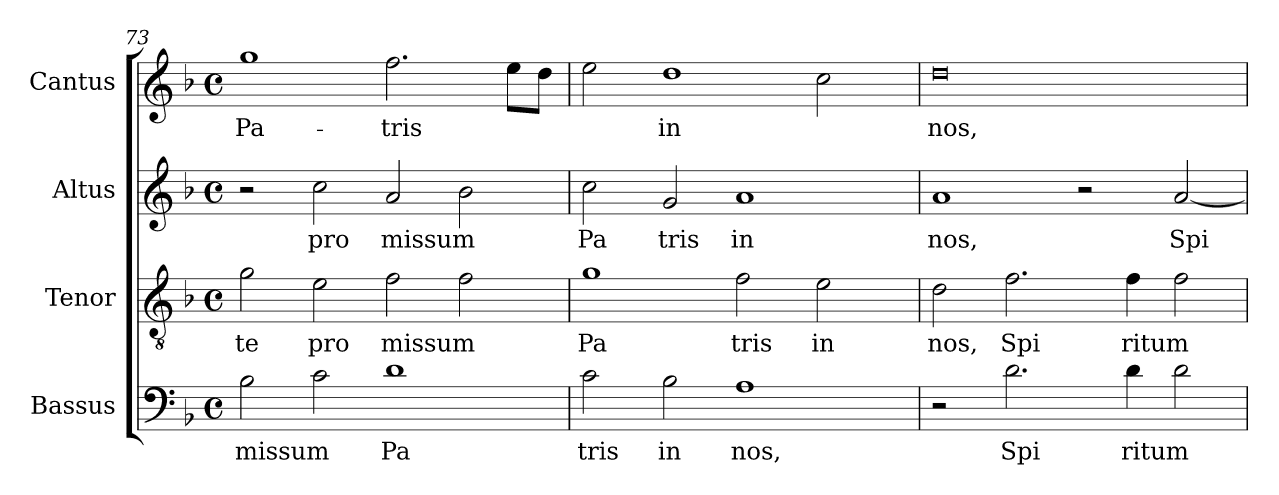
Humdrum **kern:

**kern	**text	**kern	**text	**kern	**text	**kern	**text
*part4	*part4	*part3	*part3	*part2	*part2	*part1	*part1
*staff4	*staff4	*staff3	*staff3	*staff2	*staff2	*staff1	*staff1
*I"Bassus	*	*I"Tenor	*	*I"Altus	*	*I"Cantus	*
*clefF4	*	*clefGv2	*	*clefG2	*	*clefG2	*
*k[b-]	*	*k[b-]	*	*k[b-]	*	*k[b-]	*
*F:	*	*F:	*	*F:	*	*F:	*
*M4/4	*	*M4/4	*	*M4/4	*	*M4/4	*
*met(c)	*	*met(c)	*	*met(c)	*	*met(c)	*
=73	=73	=73	=73	=73	=73	=73	=73
!	!LO:LY:b	!	!LO:LY:b:cj	!	!	!	!LO:LY:b:cj
2B-\	missum	2g\	te	2r	.	1gg	Pa-
!	!	!	!LO:LY:b:cj	!	!LO:LY:b:cj	!	!
2c\	.	2e\	pro	2cc\	pro	.	.
!	!LO:LY:b:cj	!	!LO:LY:b	!	!LO:LY:b	!	!LO:LY:b
1d	Pa	2f\	missum	2a/	missum	2.ff\	-tris
.	.	2f\	.	2b-\	.	.	.
.	.	.	.	.	.	8ee\L	.
.	.	.	.	.	.	8dd\J	.
!!LO:PB:g=z
=74	=74	=74	=74	=74	=74	=74	=74
!	!LO:LY:b:cj	!	!LO:LY:b:cj	!	!LO:LY:b:cj	!	!
*	*	*	*	*	*	*^	*
2c\	tris	1g	Pa	2cc\	Pa	2ee\	64ryy	.
.	.	.	.	.	.	.	1ryy	.
!	!LO:LY:b:cj	!	!	!	!LO:LY:b:cj	!	!	!LO:LY:b:cj
2B-\	in	.	.	2g/	tris	1dd	.	in
!	!LO:LY:b:cj	!	!LO:LY:b:cj	!	!LO:LY:b:cj	!	!	!
1A	nos,	2f\	tris	1a	in	.	.	.
.	.	.	.	.	.	.	2ryy	.
!	!	!	!LO:LY:b:cj	!	!	!	!	!
.	.	2e\	in	.	.	2cc\	.	.
.	.	.	.	.	.	.	4ryy	.
.	.	.	.	.	.	.	8...ryy	.
=75	=75	=75	=75	=75	=75	=75	=75	=75
!	!	!	!LO:LY:b:cj	!	!LO:LY:b:cj	!	!	!LO:LY:b:cj
*	*	*	*	*	*	*v	*v	*
2r	.	2d\	nos,	1a	nos,	0dd	nos,
!	!LO:LY:b:cj	!	!LO:LY:b:cj	!	!	!	!
2.d\	Spi	2.f\	Spi	.	.	.	.
.	.	.	.	2r	.	.	.
!	!LO:LY:b	!	!LO:LY:b	!	!	!	!
4d\	ritum	4f\	ritum	.	.	.	.
!	!	!	!	!	!LO:LY:b	!	!
2d\	.	2f\	.	[<2a/	Spi	.	.
=	=	=	=	=	=	=	=
*-	*-	*-	*-	*-	*-	*-	*-
